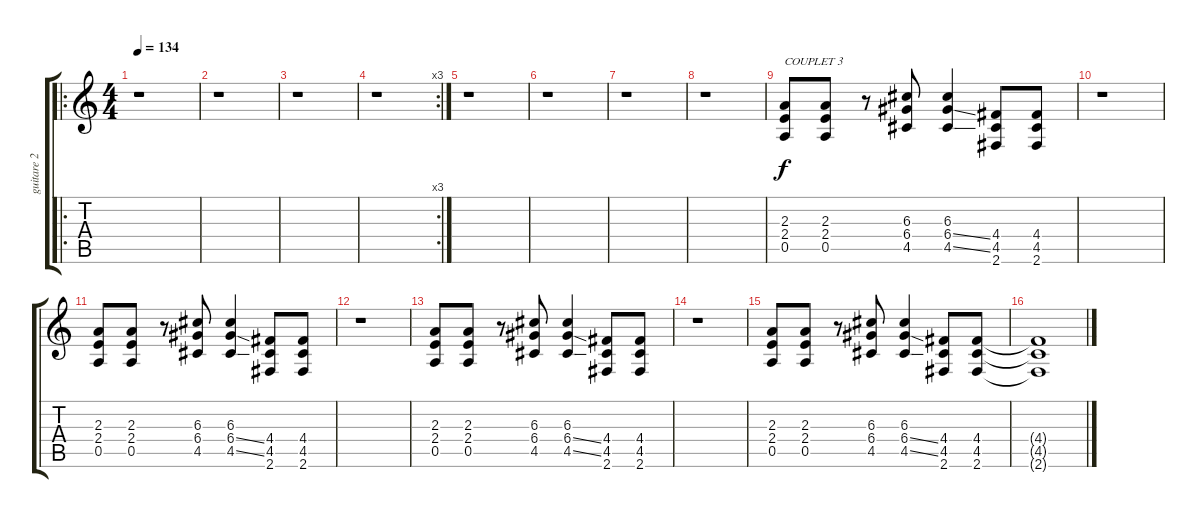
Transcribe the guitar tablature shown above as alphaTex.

\track ("guitare 2 (son saturé)" "guitare 2 ") {instrument distortionguitar}
\staff {score tabs}
\tuning (E4 B3 G3 D3 A2 E2) {hide}
\ro
\ts (4 4)
\tempo 134
\clef g2
\ks c
r.1{dy f} |
r.1 |
r.1 |
\rc 3
r.1 |
r.1 |
r.1 |
r.1 |
r.1 |
(2.3 2.4 0.5).8{txt "COUPLET 3"} (2.3 2.4 0.5).8 r.8 (6.3 6.4 4.5).8 (6.3 6.4{ss} 4.5{ss}).4 (4.4 4.5 2.6).8 (4.4 4.5 2.6).8 |
r.1 |
(2.3 2.4 0.5).8 (2.3 2.4 0.5).8 r.8 (6.3 6.4 4.5).8 (6.3 6.4{ss} 4.5{ss}).4 (4.4 4.5 2.6).8 (4.4 4.5 2.6).8 |
r.1 |
(2.3 2.4 0.5).8 (2.3 2.4 0.5).8 r.8 (6.3 6.4 4.5).8 (6.3 6.4{ss} 4.5{ss}).4 (4.4 4.5 2.6).8 (4.4 4.5 2.6).8 |
r.1 |
(2.3 2.4 0.5).8 (2.3 2.4 0.5).8 r.8 (6.3 6.4 4.5).8 (6.3 6.4{ss} 4.5{ss}).4 (4.4 4.5 2.6).8 (4.4 4.5 2.6).8 |
(4.4{t} 4.5{t} 2.6{t}).1
